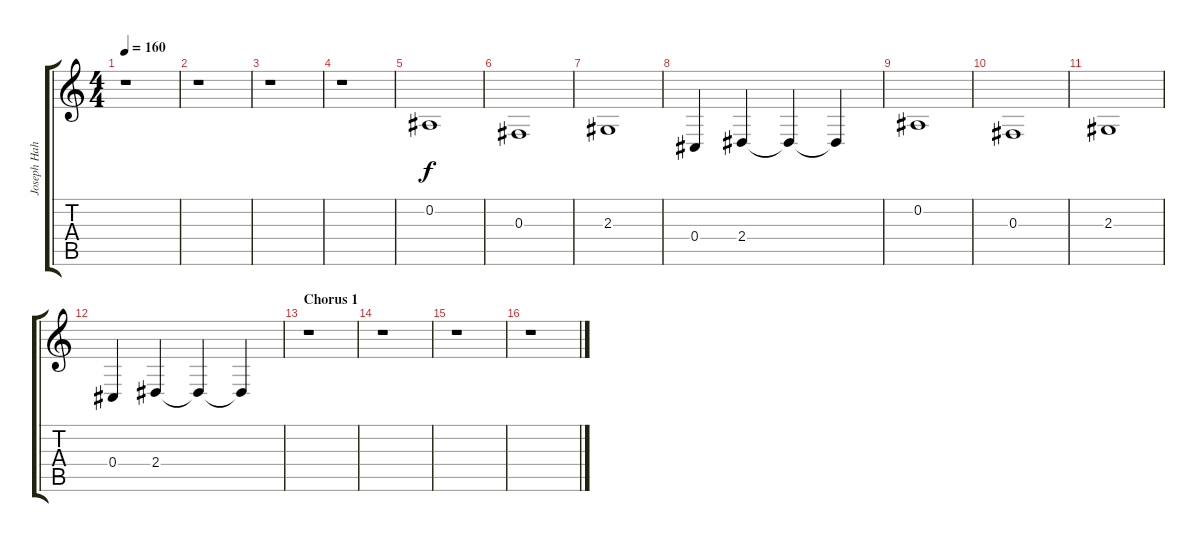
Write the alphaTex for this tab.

\track ("Joseph Hahn (Sampler 2)" "Joseph Hah") {instrument pad4choir}
\staff {score tabs}
\tuning (Eb4 Bb3 Gb3 Db3 Ab2 Db2) {hide}
\ts (4 4)
\tempo 160
\clef g2
\ks c
r.1{dy f} |
r.1 |
r.1 |
r.1 |
0.2.1 |
0.3.1 |
2.3.1 |
0.4.4 2.4.4 2.4{t}.4 2.4{t}.4 |
0.2.1 |
0.3.1 |
2.3.1 |
0.4.4 2.4.4 2.4{t}.4 2.4{t}.4 |
\section ("" "Chorus 1")
r.1 |
r.1 |
r.1 |
r.1
